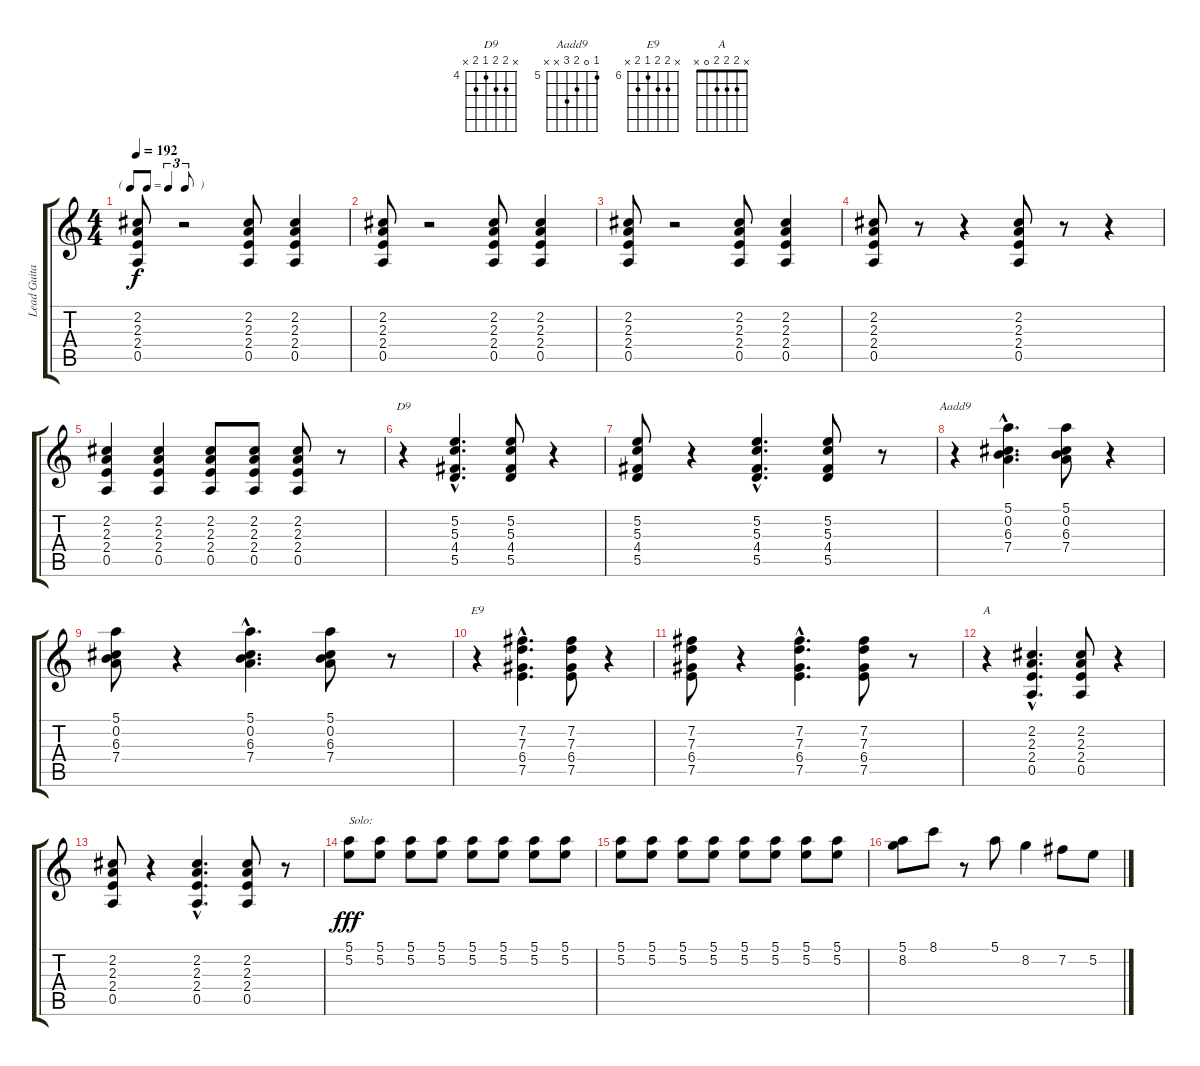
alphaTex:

\track ("Lead Guitar" "Lead Guita") {instrument electricguitarjazz}
\staff {score tabs}
\tuning (E4 B3 G3 D3 A2 E2) {hide}
\chord ("D9" x 5 5 4 5 x) {firstfret 4}
\chord ("Aadd9" 5 0 6 7 x x) {firstfret 5}
\chord ("E9" x 7 7 6 7 x) {firstfret 6}
\chord ("A" x 2 2 2 0 x)
\ts (4 4)
\tf triplet8th
\tempo 192
\clef g2
\ks c
(2.2 2.3 2.4 0.5).8{dy f} r.2 (2.2 2.3 2.4 0.5).8 (2.2 2.3 2.4 0.5).4 |
(2.2 2.3 2.4 0.5).8 r.2 (2.2 2.3 2.4 0.5).8 (2.2 2.3 2.4 0.5).4 |
(2.2 2.3 2.4 0.5).8 r.2 (2.2 2.3 2.4 0.5).8 (2.2 2.3 2.4 0.5).4 |
(2.2 2.3 2.4 0.5).8 r.8 r.4 (2.2 2.3 2.4 0.5).8 r.8 r.4 |
(2.2 2.3 2.4 0.5).4 (2.2 2.3 2.4 0.5).4 (2.2 2.3 2.4 0.5).8 (2.2 2.3 2.4 0.5).8 (2.2 2.3 2.4 0.5).8 r.8 |
r.4{ch "D9"} (5.2{hac} 5.3{hac} 4.4{hac} 5.5{hac}).4{d} (5.2 5.3 4.4 5.5).8 r.4 |
(5.2 5.3 4.4 5.5).8 r.4 (5.2{hac} 5.3{hac} 4.4{hac} 5.5{hac}).4{d} (5.2 5.3 4.4 5.5).8 r.8 |
r.4{ch "Aadd9"} (5.1{hac} 0.2{hac} 6.3{hac} 7.4{hac}).4{d} (5.1 0.2 6.3 7.4).8 r.4 |
(5.1 0.2 6.3 7.4).8 r.4 (5.1{hac} 0.2{hac} 6.3{hac} 7.4{hac}).4{d} (5.1 0.2 6.3 7.4).8 r.8 |
r.4{ch "E9"} (7.2{hac} 7.3{hac} 6.4{hac} 7.5{hac}).4{d} (7.2 7.3 6.4 7.5).8 r.4 |
(7.2 7.3 6.4 7.5).8 r.4 (7.2{hac} 7.3{hac} 6.4{hac} 7.5{hac}).4{d} (7.2 7.3 6.4 7.5).8 r.8 |
r.4{ch "A"} (2.2{hac} 2.3{hac} 2.4{hac} 0.5{hac}).4{d} (2.2 2.3 2.4 0.5).8 r.4 |
(2.2 2.3 2.4 0.5).8 r.4 (2.2{hac} 2.3{hac} 2.4{hac} 0.5{hac}).4{d} (2.2 2.3 2.4 0.5).8 r.8 |
(5.1 5.2).8{txt "Solo:" dy fff} (5.1 5.2).8 (5.1 5.2).8 (5.1 5.2).8 (5.1 5.2).8 (5.1 5.2).8 (5.1 5.2).8 (5.1 5.2).8 |
(5.1 5.2).8 (5.1 5.2).8 (5.1 5.2).8 (5.1 5.2).8 (5.1 5.2).8 (5.1 5.2).8 (5.1 5.2).8 (5.1 5.2).8 |
(5.1 8.2).8 8.1.8 r.8 5.1.8 8.2.4 7.2.8 5.2.8
